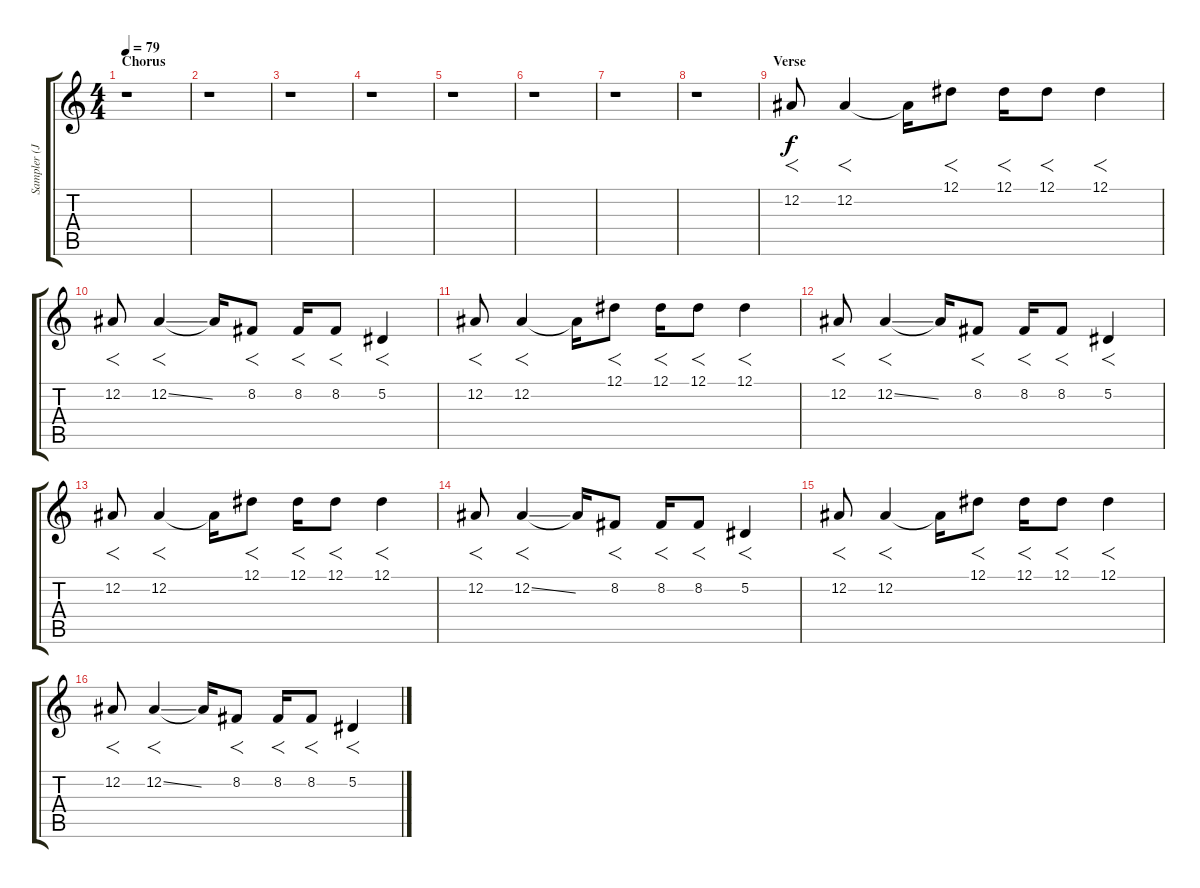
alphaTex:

\track ("Sampler (Joseph Hahn)" "Sampler (J") {instrument lead6voice}
\staff {score tabs}
\tuning (Eb4 Bb3 Gb3 Db3 Ab2 Db2) {hide}
\ts (4 4)
\section ("" "Chorus")
\tempo 79
\clef g2
\ks c
r.1{dy f} |
r.1 |
r.1 |
r.1 |
r.1 |
r.1 |
r.1 |
r.1 |
\section ("" "Verse")
12.2.8{f} 12.2.4{f} 12.2{t}.16 12.1.8{f} 12.1.16{f} 12.1.8{f} 12.1.4{f} |
12.2.8{f} 12.2{ss}.4{f} 12.2{t}.16 8.2.8{f} 8.2.16{f} 8.2.8{f} 5.2.4{f} |
12.2.8{f} 12.2.4{f} 12.2{t}.16 12.1.8{f} 12.1.16{f} 12.1.8{f} 12.1.4{f} |
12.2.8{f} 12.2{ss}.4{f} 12.2{t}.16 8.2.8{f} 8.2.16{f} 8.2.8{f} 5.2.4{f} |
12.2.8{f} 12.2.4{f} 12.2{t}.16 12.1.8{f} 12.1.16{f} 12.1.8{f} 12.1.4{f} |
12.2.8{f} 12.2{ss}.4{f} 12.2{t}.16 8.2.8{f} 8.2.16{f} 8.2.8{f} 5.2.4{f} |
12.2.8{f} 12.2.4{f} 12.2{t}.16 12.1.8{f} 12.1.16{f} 12.1.8{f} 12.1.4{f} |
12.2.8{f} 12.2{ss}.4{f} 12.2{t}.16 8.2.8{f} 8.2.16{f} 8.2.8{f} 5.2.4{f}
